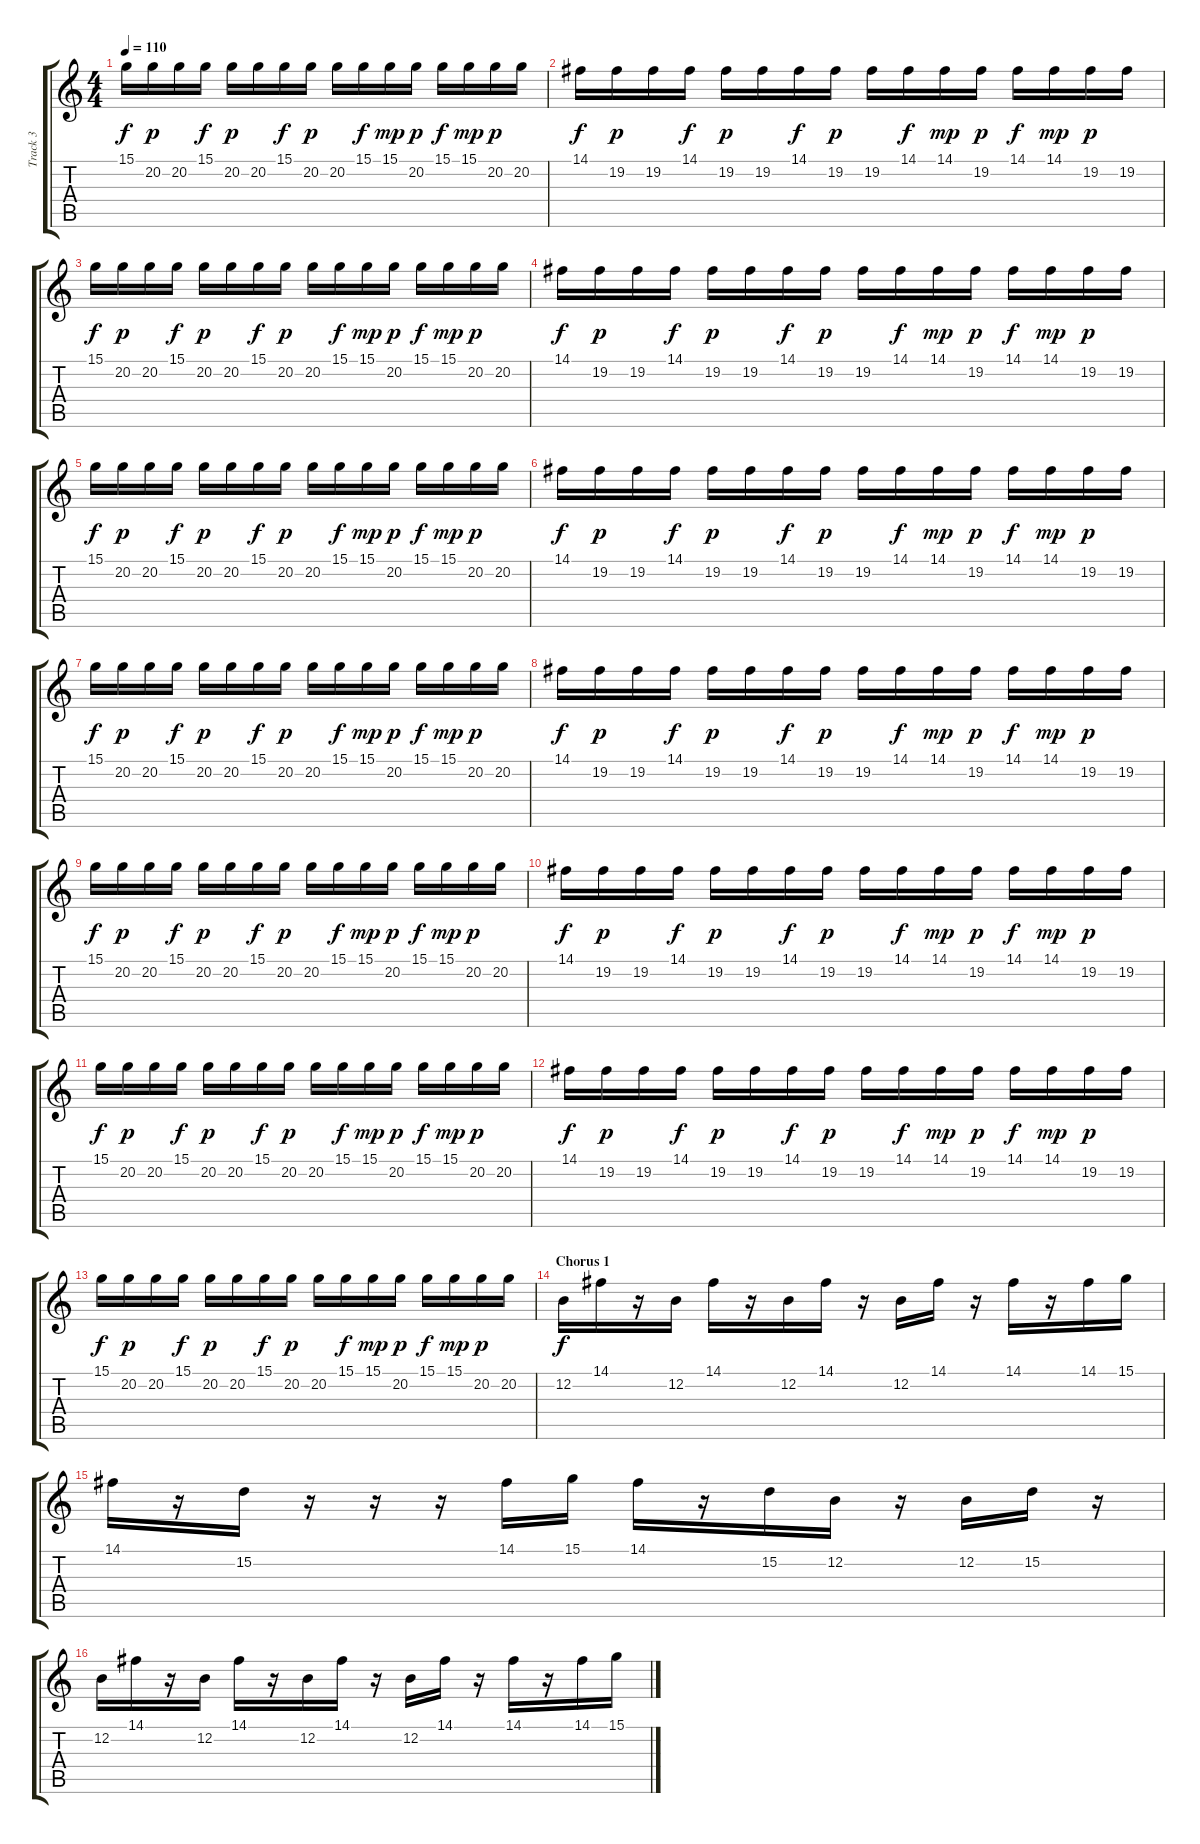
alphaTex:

\track ("Track 3" "Track 3") {instrument lead2sawtooth}
\staff {score tabs}
\tuning (E4 B3 G3 D3 A2 E2) {hide}
\ts (4 4)
\tempo 110
\clef g2
\ks c
15.1.16{dy f} 20.2.16{dy p} 20.2.16 15.1.16{dy f} 20.2.16{dy p} 20.2.16 15.1.16{dy f} 20.2.16{dy p} 20.2.16 15.1.16{dy f} 15.1.16{dy mp} 20.2.16{dy p} 15.1.16{dy f} 15.1.16{dy mp} 20.2.16{dy p} 20.2.16 |
14.1.16{dy f volume 10} 19.2.16{dy p} 19.2.16 14.1.16{dy f} 19.2.16{dy p} 19.2.16 14.1.16{dy f} 19.2.16{dy p} 19.2.16 14.1.16{dy f} 14.1.16{dy mp} 19.2.16{dy p} 14.1.16{dy f} 14.1.16{dy mp} 19.2.16{dy p} 19.2.16 |
15.1.16{dy f} 20.2.16{dy p} 20.2.16 15.1.16{dy f} 20.2.16{dy p} 20.2.16 15.1.16{dy f} 20.2.16{dy p} 20.2.16 15.1.16{dy f} 15.1.16{dy mp} 20.2.16{dy p} 15.1.16{dy f} 15.1.16{dy mp} 20.2.16{dy p} 20.2.16 |
14.1.16{dy f volume 10} 19.2.16{dy p} 19.2.16 14.1.16{dy f} 19.2.16{dy p} 19.2.16 14.1.16{dy f} 19.2.16{dy p} 19.2.16 14.1.16{dy f} 14.1.16{dy mp} 19.2.16{dy p} 14.1.16{dy f} 14.1.16{dy mp} 19.2.16{dy p} 19.2.16 |
15.1.16{dy f} 20.2.16{dy p} 20.2.16 15.1.16{dy f} 20.2.16{dy p} 20.2.16 15.1.16{dy f} 20.2.16{dy p} 20.2.16 15.1.16{dy f} 15.1.16{dy mp} 20.2.16{dy p} 15.1.16{dy f} 15.1.16{dy mp} 20.2.16{dy p} 20.2.16 |
14.1.16{dy f volume 10} 19.2.16{dy p} 19.2.16 14.1.16{dy f} 19.2.16{dy p} 19.2.16 14.1.16{dy f} 19.2.16{dy p} 19.2.16 14.1.16{dy f} 14.1.16{dy mp} 19.2.16{dy p} 14.1.16{dy f} 14.1.16{dy mp} 19.2.16{dy p} 19.2.16 |
15.1.16{dy f} 20.2.16{dy p} 20.2.16 15.1.16{dy f} 20.2.16{dy p} 20.2.16 15.1.16{dy f} 20.2.16{dy p} 20.2.16 15.1.16{dy f} 15.1.16{dy mp} 20.2.16{dy p} 15.1.16{dy f} 15.1.16{dy mp} 20.2.16{dy p} 20.2.16 |
14.1.16{dy f volume 10} 19.2.16{dy p} 19.2.16 14.1.16{dy f} 19.2.16{dy p} 19.2.16 14.1.16{dy f} 19.2.16{dy p} 19.2.16 14.1.16{dy f} 14.1.16{dy mp} 19.2.16{dy p} 14.1.16{dy f} 14.1.16{dy mp} 19.2.16{dy p} 19.2.16 |
15.1.16{dy f} 20.2.16{dy p} 20.2.16 15.1.16{dy f} 20.2.16{dy p} 20.2.16 15.1.16{dy f} 20.2.16{dy p} 20.2.16 15.1.16{dy f} 15.1.16{dy mp} 20.2.16{dy p} 15.1.16{dy f} 15.1.16{dy mp} 20.2.16{dy p} 20.2.16 |
14.1.16{dy f volume 10} 19.2.16{dy p} 19.2.16 14.1.16{dy f} 19.2.16{dy p} 19.2.16 14.1.16{dy f} 19.2.16{dy p} 19.2.16 14.1.16{dy f} 14.1.16{dy mp} 19.2.16{dy p} 14.1.16{dy f} 14.1.16{dy mp} 19.2.16{dy p} 19.2.16 |
15.1.16{dy f} 20.2.16{dy p} 20.2.16 15.1.16{dy f} 20.2.16{dy p} 20.2.16 15.1.16{dy f} 20.2.16{dy p} 20.2.16 15.1.16{dy f} 15.1.16{dy mp} 20.2.16{dy p} 15.1.16{dy f} 15.1.16{dy mp} 20.2.16{dy p} 20.2.16 |
14.1.16{dy f volume 10} 19.2.16{dy p} 19.2.16 14.1.16{dy f} 19.2.16{dy p} 19.2.16 14.1.16{dy f} 19.2.16{dy p} 19.2.16 14.1.16{dy f} 14.1.16{dy mp} 19.2.16{dy p} 14.1.16{dy f} 14.1.16{dy mp} 19.2.16{dy p} 19.2.16 |
15.1.16{dy f} 20.2.16{dy p} 20.2.16 15.1.16{dy f} 20.2.16{dy p} 20.2.16 15.1.16{dy f} 20.2.16{dy p} 20.2.16 15.1.16{dy f} 15.1.16{dy mp} 20.2.16{dy p} 15.1.16{dy f} 15.1.16{dy mp} 20.2.16{dy p} 20.2.16 |
\section ("" "Chorus 1")
12.2.16{dy f volume 13} 14.1.16 r.16 12.2.16 14.1.16 r.16 12.2.16 14.1.16 r.16 12.2.16 14.1.16 r.16 14.1.16 r.16 14.1.16 15.1.16 |
14.1.16 r.16 15.2.16 r.16 r.16 r.16 14.1.16 15.1.16 14.1.16 r.16 15.2.16 12.2.16 r.16 12.2.16 15.2.16 r.16 |
12.2.16 14.1.16 r.16 12.2.16 14.1.16 r.16 12.2.16 14.1.16 r.16 12.2.16 14.1.16 r.16 14.1.16 r.16 14.1.16 15.1.16
